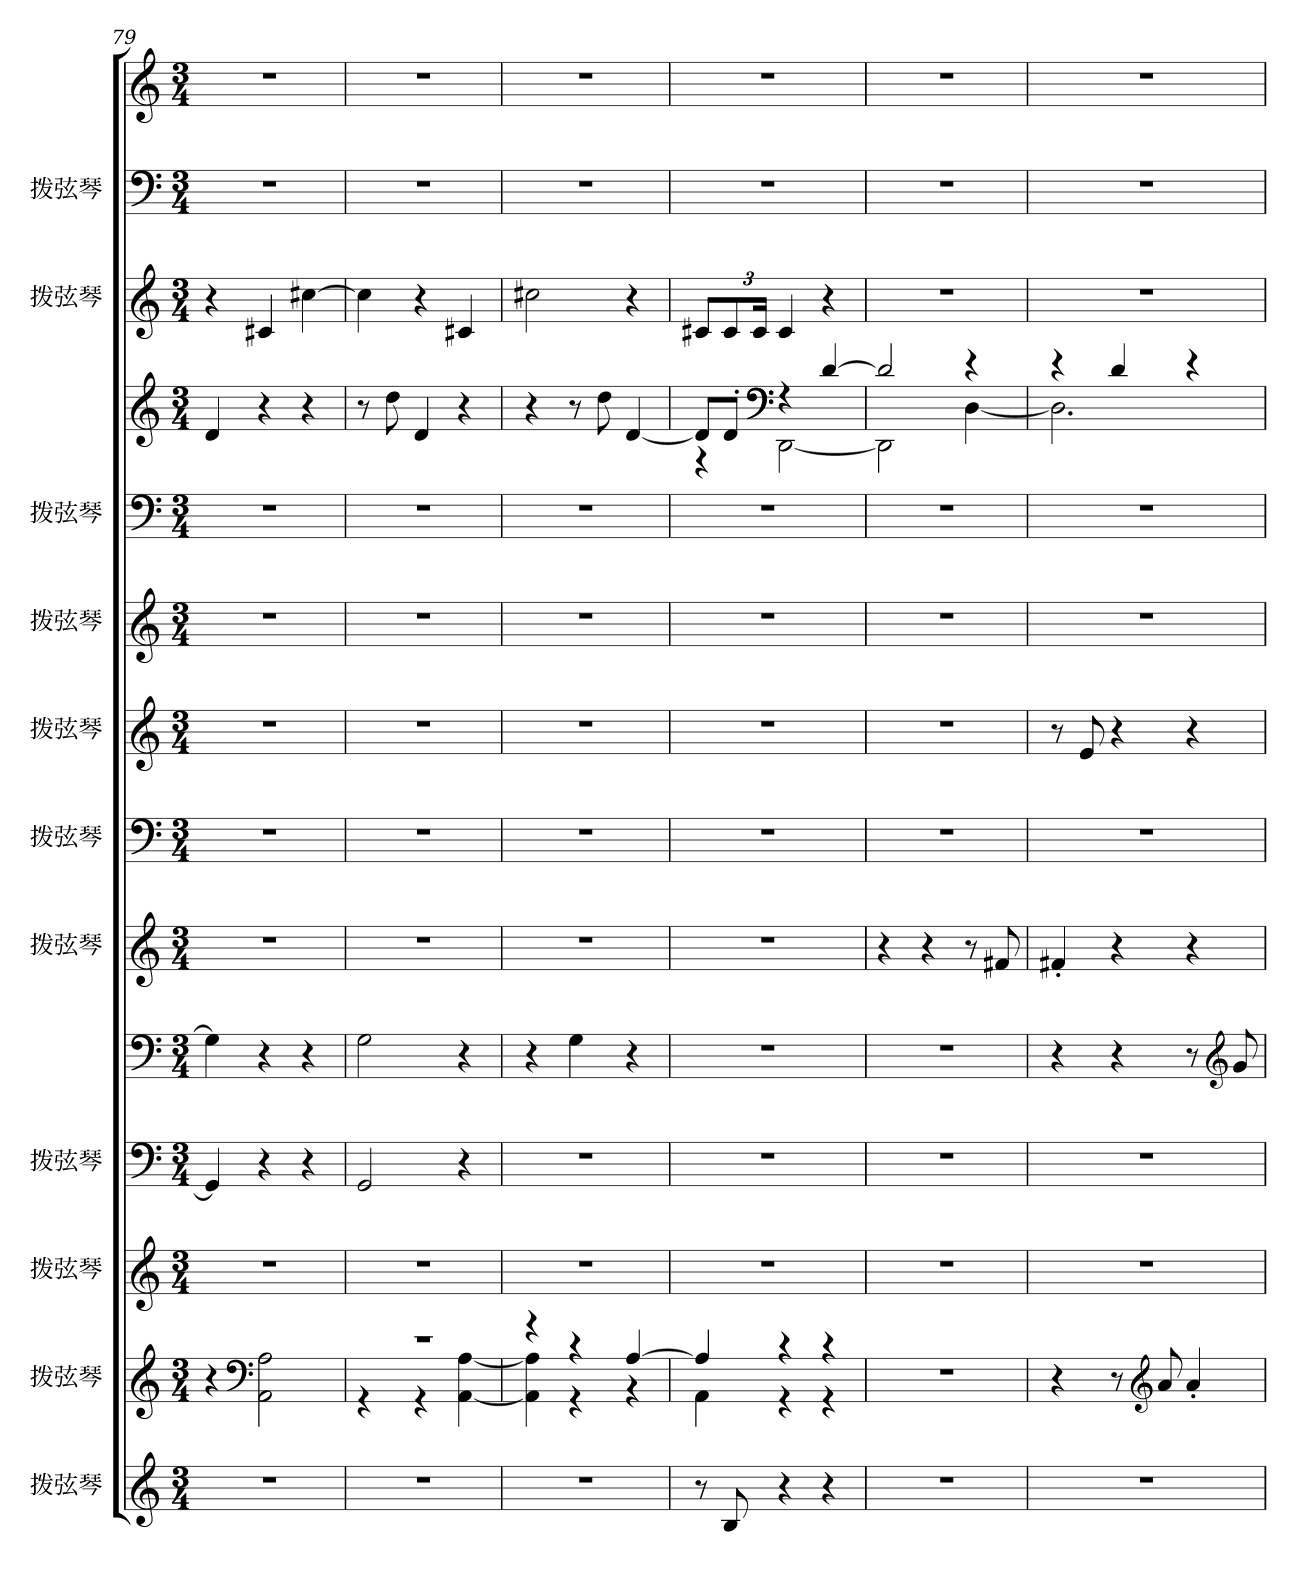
**kern	**kern	**kern	**kern	**kern	**kern	**kern	**kern	**kern	**kern	**kern	**kern	**kern	**kern
*part11	*part10	*part9	*part8	*part8	*part7	*part6	*part5	*part4	*part3	*part3	*part2	*part1	*part1
*staff14	*staff13	*staff12	*staff11	*staff10	*staff9	*staff8	*staff7	*staff6	*staff5	*staff4	*staff3	*staff2	*staff1
*I"拨弦琴	*I"拨弦琴	*I"拨弦琴	*I"拨弦琴	*	*I"拨弦琴	*I"拨弦琴	*I"拨弦琴	*I"拨弦琴	*I"拨弦琴	*	*I"拨弦琴	*I"拨弦琴	*
*clefG2	*clefG2	*clefG2	*clefF4	*clefF4	*clefG2	*clefF4	*clefG2	*clefG2	*clefF4	*clefG2	*clefG2	*clefF4	*clefG2
*k[]	*k[]	*k[]	*k[]	*k[]	*k[]	*k[]	*k[]	*k[]	*k[]	*k[]	*k[]	*k[]	*k[]
*M3/4	*M3/4	*M3/4	*M3/4	*M3/4	*M3/4	*M3/4	*M3/4	*M3/4	*M3/4	*M3/4	*M3/4	*M3/4	*M3/4
=79	=79	=79	=79	=79	=79	=79	=79	=79	=79	=79	=79	=79	=79
2.r	4r	2.r	4GG/]	4G\]	2.r	2.r	2.r	2.r	2.r	4d/	4r	2.r	2.r
*	*clefF4	*	*	*	*	*	*	*	*	*	*	*	*
.	2AA\ 2A\	.	4r	4r	.	.	.	.	.	4r	4c#X/	.	.
.	.	.	4r	4r	.	.	.	.	.	4r	[4cc#X\	.	.
=80	=80	=80	=80	=80	=80	=80	=80	=80	=80	=80	=80	=80	=80
*	*^	*	*	*	*	*	*	*	*	*	*	*	*
2.r	2.r	4r	2.r	2GG/	2G\	2.r	2.r	2.r	2.r	2.r	8r	4cc#\]	2.r	2.r
.	.	.	.	.	.	.	.	.	.	.	8dd\	.	.	.
.	.	4r	.	.	.	.	.	.	.	.	4d/	4r	.	.
.	.	[4AA\ [4A\	.	4r	4r	.	.	.	.	.	4r	4c#X/	.	.
=81	=81	=81	=81	=81	=81	=81	=81	=81	=81	=81	=81	=81	=81	=81
2.r	4r	4AA\] 4A\]	2.r	2.r	4r	2.r	2.r	2.r	2.r	2.r	4r	2cc#X\	2.r	2.r
.	4r	4r	.	.	4G\	.	.	.	.	.	8r	.	.	.
.	.	.	.	.	.	.	.	.	.	.	8dd\	.	.	.
.	[4A/	4r	.	.	4r	.	.	.	.	.	[4d/	4r	.	.
=82	=82	=82	=82	=82	=82	=82	=82	=82	=82	=82	=82	=82	=82	=82
*	*	*	*	*	*	*	*	*	*	*	*^	*	*	*
8r	4A/]	4AA\	2.r	2.r	2.r	2.r	2.r	2.r	2.r	2.r	8d/L]	4r	8c#X/L	2.r	2.r
*	*	*	*	*	*	*	*	*	*	*	*	*	*Xbrackettup	*	*
8B/	.	.	.	.	.	.	.	.	.	.	8d'/J	.	12c#/	.	.
.	.	.	.	.	.	.	.	.	.	.	.	.	24c#/Jk	.	.
*	*	*	*	*	*	*	*	*	*	*	*clefF4	*	*	*	*
4r	4r	4r	.	.	.	.	.	.	.	.	4r	[2DD\	4c#/	.	.
4r	4r	4r	.	.	.	.	.	.	.	.	[4d/	.	4r	.	.
*	*v	*v	*	*	*	*	*	*	*	*	*	*	*	*	*
!!LO:PB:g=z
=83	=83	=83	=83	=83	=83	=83	=83	=83	=83	=83	=83	=83	=83	=83
2.r	2.r	2.r	2.r	2.r	4r	2.r	2.r	2.r	2.r	2d/]	2DD\]	2.r	2.r	2.r
.	.	.	.	.	4r	.	.	.	.	.	.	.	.	.
.	.	.	.	.	8r	.	.	.	.	4r	[4D\	.	.	.
.	.	.	.	.	8f#X/	.	.	.	.	.	.	.	.	.
=84	=84	=84	=84	=84	=84	=84	=84	=84	=84	=84	=84	=84	=84	=84
2.r	4r	2.r	2.r	4r	4f#X'/	2.r	8r	2.r	2.r	4r	2.D\]	2.r	2.r	2.r
.	.	.	.	.	.	.	8e/	.	.	.	.	.	.	.
.	8r	.	.	4r	4r	.	4r	.	.	4d/	.	.	.	.
*	*clefG2	*	*	*	*	*	*	*	*	*	*	*	*	*
.	8a/	.	.	.	.	.	.	.	.	.	.	.	.	.
.	4a'/	.	.	8r	4r	.	4r	.	.	4r	.	.	.	.
*	*	*	*	*clefG2	*	*	*	*	*	*	*	*	*	*
.	.	.	.	8g/	.	.	.	.	.	.	.	.	.	.
*	*	*	*	*	*	*	*	*	*	*v	*v	*	*	*
=	=	=	=	=	=	=	=	=	=	=	=	=	=
*-	*-	*-	*-	*-	*-	*-	*-	*-	*-	*-	*-	*-	*-
